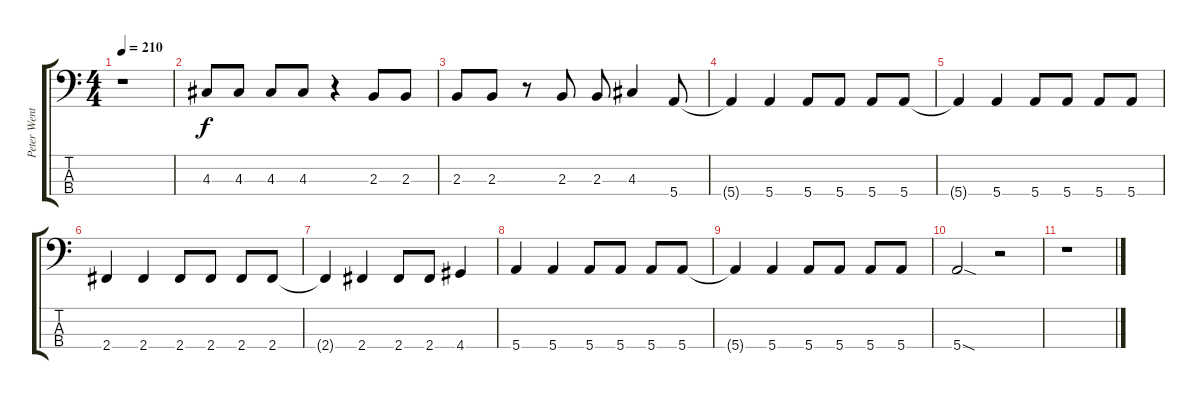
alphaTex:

\track ("Peter Wentz (Bass)" "Peter Went") {instrument electricbasspick}
\staff {score tabs}
\tuning (G2 D2 A1 E1) {hide}
\ts (4 4)
\tempo 210
\clef f4
\ks c
r.1{dy f} |
4.3.8 4.3.8 4.3.8 4.3.8 r.4 2.3.8 2.3.8 |
2.3.8 2.3.8 r.8 2.3.8 2.3.8 4.3.4 5.4.8 |
5.4{t}.4 5.4.4 5.4.8 5.4.8 5.4.8 5.4.8 |
5.4{t}.4 5.4.4 5.4.8 5.4.8 5.4.8 5.4.8 |
2.4.4 2.4.4 2.4.8 2.4.8 2.4.8 2.4.8 |
2.4{t}.4 2.4.4 2.4.8 2.4.8 4.4.4 |
5.4.4 5.4.4 5.4.8 5.4.8 5.4.8 5.4.8 |
5.4{t}.4 5.4.4 5.4.8 5.4.8 5.4.8 5.4.8 |
5.4{sod}.2 r.2 |
r.1
